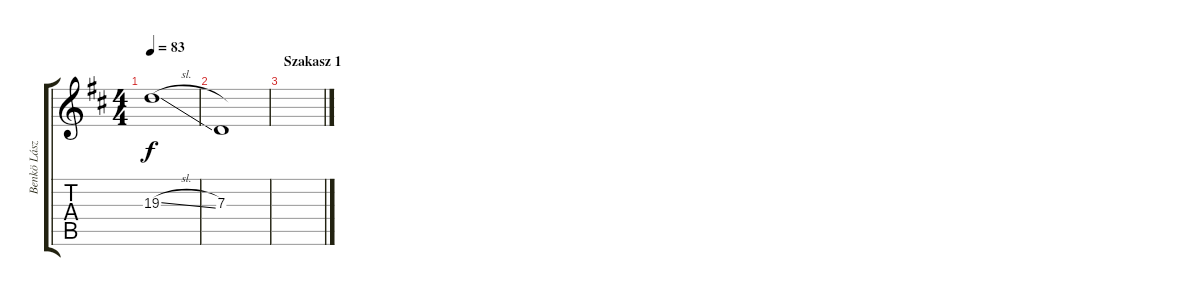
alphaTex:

\track ("Benkö László \"Laci\" Keyboards 3" "Benkö Lász") {instrument seashore}
\staff {score tabs}
\tuning (E4 B3 G3 D3 A2 E2) {hide}
\ts (4 4)
\tempo 83
\clef g2
\ks d
19.3{sl}.1{dy f} |
7.3.1 |
\section ("" "Szakasz 1")
